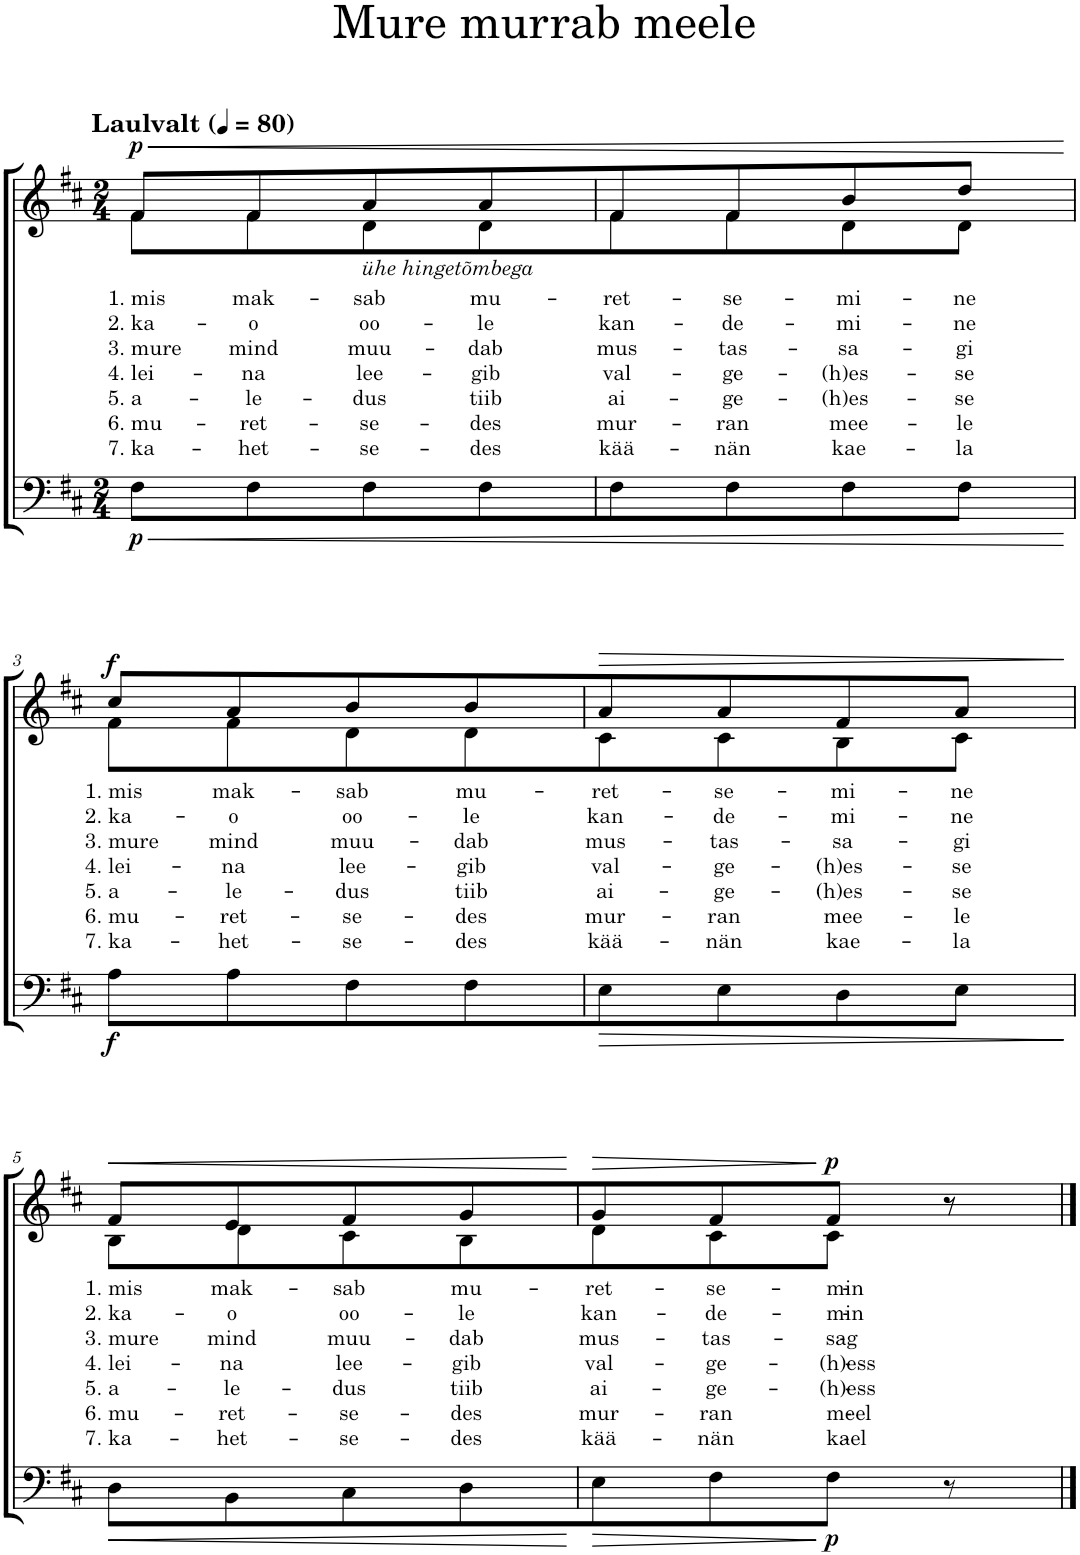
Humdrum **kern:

**kern	**dynam	**kern	**text	**text	**text	**text	**text	**text	**text	**dynam
*part2	*part2	*part1	*part1	*part1	*part1	*part1	*part1	*part1	*part1	*part1
*staff2	*staff2	*staff1	*staff1	*staff1	*staff1	*staff1	*staff1	*staff1	*staff1	*staff1
*I"Men	*	*I"Women	*	*	*	*	*	*	*	*
*clefF4	*	*clefG2	*	*	*	*	*	*	*	*
*k[f#c#]	*	*k[f#c#]	*	*	*	*	*	*	*	*
*M2/4	*	*M2/4	*	*	*	*	*	*	*	*
*MM80	*	*MM80	*	*	*	*	*	*	*	*
=1	=1	=1	=1	=1	=1	=1	=1	=1	=1	=1
!	!	!LO:TX:a:B:t=Laulvalt	!	!	!	!	!	!	!	!
!	!LO:HP:b	!	!LO:LY:b	!LO:LY:b	!LO:LY:b	!LO:LY:b	!LO:LY:b	!LO:LY:b	!LO:LY:b	!LO:HP:b
*	*	*^	*	*	*	*	*	*	*	*
!	!LO:DY:n=1:b	!	!	!	!	!	!	!	!	!	!LO:DY:n=1:a
8F#\L	< p	8f#/L	8f#\L	1. mis	2. ka-	3. mure	4. lei-	5. a-	6. mu-	7. ka-	< p
!	!	!	!	!LO:LY:b	!LO:LY:b	!LO:LY:b	!LO:LY:b	!LO:LY:b	!LO:LY:b	!LO:LY:b	!
8F#\	.	8f#/	8f#\	mak-	-o	mind	-na	-le-	-ret-	-het-	.
!	!	!LO:TX:b:i:t=ühe hingetõmbega	!	!	!	!	!	!	!	!	!
!	!	!	!	!LO:LY:b	!LO:LY:b	!LO:LY:b	!LO:LY:b	!LO:LY:b	!LO:LY:b	!LO:LY:b	!
8F#\	.	8a/	8d\	-sab	oo-	muu-	lee-	-dus	-se-	-se-	.
!	!	!	!	!LO:LY:b	!LO:LY:b	!LO:LY:b	!LO:LY:b	!LO:LY:b	!LO:LY:b	!LO:LY:b	!
8F#\	.	8a/	8d\	mu-	-le	-dab	-gib	tiib	-des	-des	.
=2	=2	=2	=2	=2	=2	=2	=2	=2	=2	=2	=2
!	!	!	!	!LO:LY:b	!LO:LY:b	!LO:LY:b	!LO:LY:b	!LO:LY:b	!LO:LY:b	!LO:LY:b	!
8F#\	.	8f#/	8f#\	-ret-	kan-	mus-	val-	ai-	mur-	kää-	.
!	!	!	!	!LO:LY:b	!LO:LY:b	!LO:LY:b	!LO:LY:b	!LO:LY:b	!LO:LY:b	!LO:LY:b	!
8F#\	.	8f#/	8f#\	-se-	-de-	-tas-	-ge-	-ge-	-ran	-nän	.
!	!	!	!	!LO:LY:b	!LO:LY:b	!LO:LY:b	!LO:LY:b	!LO:LY:b	!LO:LY:b	!LO:LY:b	!
8F#\	.	8b/	8d\	-mi-	-mi-	-sa-	-(h)es-	-(h)es-	mee-	kae-	.
!	!	!	!	!LO:LY:b	!LO:LY:b	!LO:LY:b	!LO:LY:b	!LO:LY:b	!LO:LY:b	!LO:LY:b	!
8F#\J	.	8dd/J	8d\J	-ne	-ne	-gi	-se	-se	-le	-la	.
*	*	*v	*v	*	*	*	*	*	*	*	*
.	[	.	.	.	.	.	.	.	.	[
!!LO:LB:g=z
=3	=3	=3	=3	=3	=3	=3	=3	=3	=3	=3
!	!LO:DY:b	!	!LO:LY:b	!LO:LY:b	!LO:LY:b	!LO:LY:b	!LO:LY:b	!LO:LY:b	!LO:LY:b	!LO:DY:a
*	*	*^	*	*	*	*	*	*	*	*
8A\L	f	8cc#/L	8f#\L	1. mis	2. ka-	3. mure	4. lei-	5. a-	6. mu-	7. ka-	f
!	!	!	!	!LO:LY:b	!LO:LY:b	!LO:LY:b	!LO:LY:b	!LO:LY:b	!LO:LY:b	!LO:LY:b	!
8A\	.	8a/	8f#\	mak-	-o	mind	-na	-le-	-ret-	-het-	.
!	!	!	!	!LO:LY:b	!LO:LY:b	!LO:LY:b	!LO:LY:b	!LO:LY:b	!LO:LY:b	!LO:LY:b	!
8F#\	.	8b/	8d\	-sab	oo-	muu-	lee-	-dus	-se-	-se-	.
!	!	!	!	!LO:LY:b	!LO:LY:b	!LO:LY:b	!LO:LY:b	!LO:LY:b	!LO:LY:b	!LO:LY:b	!
8F#\	.	8b/	8d\	mu-	-le	-dab	-gib	tiib	-des	-des	.
=4	=4	=4	=4	=4	=4	=4	=4	=4	=4	=4	=4
!	!LO:HP:b	!	!	!LO:LY:b	!LO:LY:b	!LO:LY:b	!LO:LY:b	!LO:LY:b	!LO:LY:b	!LO:LY:b	!LO:HP:b
8E\	>	8a/	8c#\	-ret-	kan-	mus-	val-	ai-	mur-	kää-	>
!	!	!	!	!LO:LY:b	!LO:LY:b	!LO:LY:b	!LO:LY:b	!LO:LY:b	!LO:LY:b	!LO:LY:b	!
8E\	.	8a/	8c#\	-se-	-de-	-tas-	-ge-	-ge-	-ran	-nän	.
!	!	!	!	!LO:LY:b	!LO:LY:b	!LO:LY:b	!LO:LY:b	!LO:LY:b	!LO:LY:b	!LO:LY:b	!
8D\	.	8f#/	8B\	-mi-	-mi-	-sa-	-(h)es-	-(h)es-	mee-	kae-	.
!	!	!	!	!LO:LY:b	!LO:LY:b	!LO:LY:b	!LO:LY:b	!LO:LY:b	!LO:LY:b	!LO:LY:b	!
8E\J	.	8a/J	8c#\J	-ne	-ne	-gi	-se	-se	-le	-la	.
*	*	*v	*v	*	*	*	*	*	*	*	*
.	]	.	.	.	.	.	.	.	.	]
!!LO:LB:g=z
=5	=5	=5	=5	=5	=5	=5	=5	=5	=5	=5
!	!LO:HP:b	!	!LO:LY:b	!LO:LY:b	!LO:LY:b	!LO:LY:b	!LO:LY:b	!LO:LY:b	!LO:LY:b	!LO:HP:b
*	*	*^	*	*	*	*	*	*	*	*
8D\L	<	8f#/L	8B\L	1. mis	2. ka-	3. mure	4. lei-	5. a-	6. mu-	7. ka-	<
!	!	!	!	!LO:LY:b	!LO:LY:b	!LO:LY:b	!LO:LY:b	!LO:LY:b	!LO:LY:b	!LO:LY:b	!
8BB\	.	8e/	8d\	mak-	-o	mind	-na	-le-	-ret-	-het-	.
!	!	!	!	!LO:LY:b	!LO:LY:b	!LO:LY:b	!LO:LY:b	!LO:LY:b	!LO:LY:b	!LO:LY:b	!
8C#\	.	8f#/	8c#\	-sab	oo-	muu-	lee-	-dus	-se-	-se-	.
!	!	!	!	!LO:LY:b	!LO:LY:b	!LO:LY:b	!LO:LY:b	!LO:LY:b	!LO:LY:b	!LO:LY:b	!
8D\	.	8g/	8B\	mu-	-le	-dab	-gib	tiib	-des	-des	.
*	*	*v	*v	*	*	*	*	*	*	*	*
.	[	.	.	.	.	.	.	.	.	[
=6	=6	=6	=6	=6	=6	=6	=6	=6	=6	=6
!	!LO:HP:b	!	!LO:LY:b	!LO:LY:b	!LO:LY:b	!LO:LY:b	!LO:LY:b	!LO:LY:b	!LO:LY:b	!LO:HP:b
*	*	*^	*	*	*	*	*	*	*	*
8E\	>	8g/	8d\	-ret-	kan-	mus-	val-	ai-	mur-	kää-	>
!	!	!	!	!LO:LY:b	!LO:LY:b	!LO:LY:b	!LO:LY:b	!LO:LY:b	!LO:LY:b	!LO:LY:b	!
8F#\	.	8f#/	8c#\	-se-	-de-	-tas-	-ge-	-ge-	-ran	-nän	.
!	!LO:DY:n=1:b	!	!	!LO:LY:b	!LO:LY:b	!LO:LY:b	!LO:LY:b	!LO:LY:b	!LO:LY:b	!LO:LY:b	!LO:DY:n=1:a
8F#\J	] p	8f#/J	8c#\J	-min-	-min-	-sag-	-(h)ess-	-(h)ess-	meel-	kael-	] p
8r	.	8r	8r	.	.	.	.	.	.	.	.
*	*	*v	*v	*	*	*	*	*	*	*	*
==	==	==	==	==	==	==	==	==	==	==
*-	*-	*-	*-	*-	*-	*-	*-	*-	*-	*-
